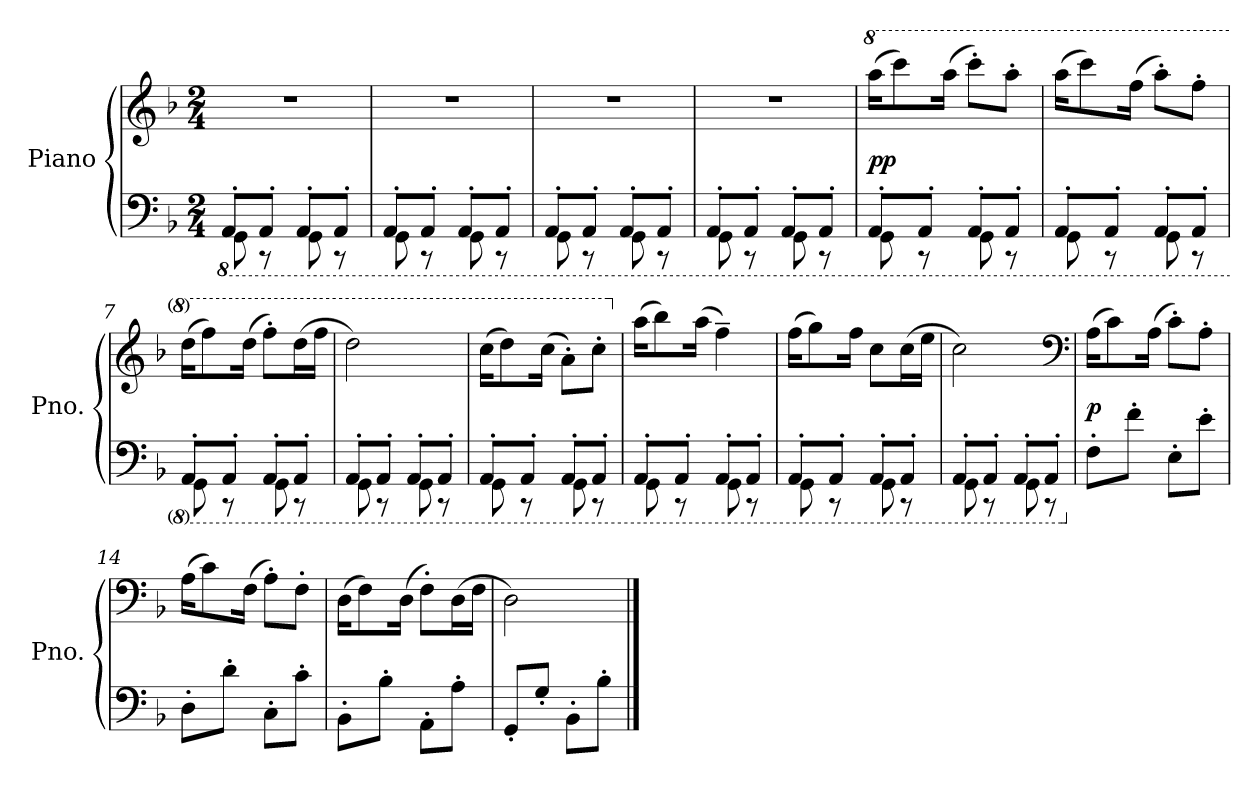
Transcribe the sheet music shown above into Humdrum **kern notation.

**kern	**kern	**dynam
*part1	*part1	*part1
*staff2	*staff1	*staff1/2
*I"Piano	*	*
*I'Pno.	*	*
*clefF4	*clefG2	*
*k[b-]	*k[b-]	*
*F:	*F:	*
*M2/4	*M2/4	*
*8ba	*	*
=1	=1	=1
*^	*	*
8AAA'L	8GGG	2r	.
8AAA'J	8r	.	.
8AAA'L	8GGG	.	.
8AAA'J	8r	.	.
=2	=2	=2	=2
8AAA'L	8GGG	2r	.
8AAA'J	8r	.	.
8AAA'L	8GGG	.	.
8AAA'J	8r	.	.
=3	=3	=3	=3
8AAA'L	8GGG	2r	.
8AAA'J	8r	.	.
8AAA'L	8GGG	.	.
8AAA'J	8r	.	.
=4	=4	=4	=4
8AAA'L	8GGG	2r	.
8AAA'J	8r	.	.
8AAA'L	8GGG	.	.
8AAA'J	8r	.	.
=5	=5	=5	=5
*	*	*8va	*
8AAA'L	8GGG	(16aaaKL	pp
.	.	8cccc)	.
8AAA'J	8r	.	.
.	.	(16aaaJk	.
8AAA'L	8GGG	8cccc'L)	.
8AAA'J	8r	8aaa'J	.
=6	=6	=6	=6
8AAA'L	8GGG	(16aaaKL	.
.	.	8cccc)	.
8AAA'J	8r	.	.
.	.	(16fffJk	.
8AAA'L	8GGG	8aaa'L)	.
8AAA'J	8r	8fff'J	.
=7	=7	=7	=7
8AAA'L	8GGG	(16dddKL	.
.	.	8fff)	.
8AAA'J	8r	.	.
.	.	(16dddJk	.
8AAA'L	8GGG	8fff'L)	.
8AAA'J	8r	(16dddL	.
.	.	16fffJJ	.
=8	=8	=8	=8
8AAA'L	8GGG	2ddd)	.
8AAA'J	8r	.	.
8AAA'L	8GGG	.	.
8AAA'J	8r	.	.
=9	=9	=9	=9
8AAA'L	8GGG	(16cccKL	.
.	.	8ddd)	.
8AAA'J	8r	.	.
.	.	(16cccJk	.
8AAA'L	8GGG	8aa'L)	.
8AAA'J	8r	8ccc'J	.
=10	=10	=10	=10
*	*	*X8va	*
8AAA'L	8GGG	(16aaKL	.
.	.	8bb-)	.
8AAA'J	8r	.	.
.	.	(16aaJk	.
8AAA'L	8GGG	4ff~)	.
8AAA'J	8r	.	.
=11	=11	=11	=11
8AAA'L	8GGG	(16ffKL	.
.	.	8gg)	.
8AAA'J	8r	.	.
.	.	16ffJk	.
8AAA'L	8GGG	8ccL	.
8AAA'J	8r	(16ccL	.
.	.	16eeJJ	.
=12	=12	=12	=12
8AAA'L	8GGG	2cc)	.
8AAA'J	8r	.	.
8AAA'L	8GGG	.	.
8AAA'J	8r	.	.
*v	*v	*	*
*	*clefF4	*
=13	=13	=13
*X8ba	*	*
8F'L	(16AKL	p
.	8c)	.
8f'J	.	.
.	(16AJk	.
8E'L	8c'L)	.
8e'J	8A'J	.
=14	=14	=14
8D'L	(16AKL	.
.	8c)	.
8d'J	.	.
.	(16FJk	.
8C'L	8A'L)	.
8c'J	8F'J	.
=15	=15	=15
8BB-'L	(16DKL	.
.	8F)	.
8B-'J	.	.
.	(16DJk	.
8AA'L	8F'L)	.
8A'J	(16DL	.
.	16FJJ	.
=16	=16	=16
8GG'L	2D)	.
8G'J	.	.
8BB-'L	.	.
8B-'J	.	.
==	==	==
*-	*-	*-
